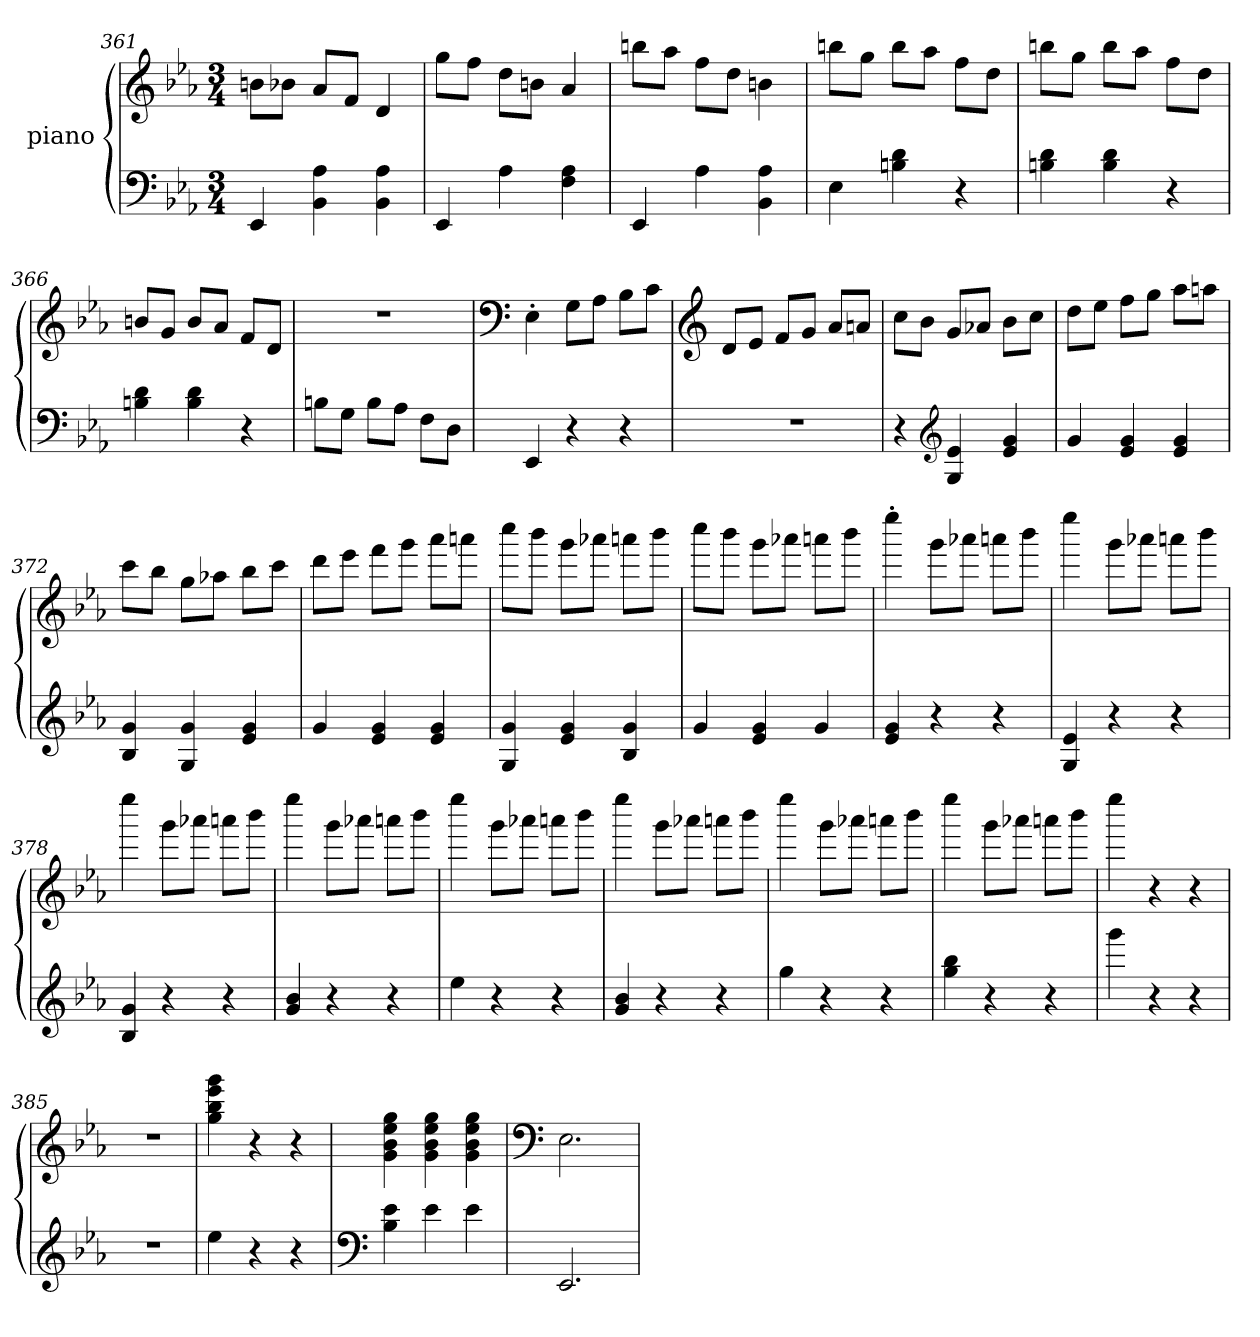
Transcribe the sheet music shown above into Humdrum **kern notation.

**kern	**kern
*part2	*part1
*staff2	*staff1
*I"piano	*I"piano
*clefF4	*clefG2
*k[b-e-a-]	*k[b-e-a-]
*M3/4	*M3/4
=361	=361
4EE-/	8bn\L
.	8b-X\J
4BB-\ 4A-\	8a-/L
.	8f/J
4BB-\ 4A-\	4d/
=362	=362
4EE-/	8gg\L
.	8ff\J
4A-\	8dd\L
.	8bn\J
4F\ 4A-\	4a-/
=363	=363
4EE-/	8bbn\L
.	8aa-\J
4A-\	8ff\L
.	8dd\J
4BB-\ 4A-\	4bn\
=364	=364
4E-\	8bbn\L
.	8gg\J
4Bn\ 4d\	8bb\L
.	8aa-\J
4r	8ff\L
.	8dd\J
=365	=365
4Bn\ 4d\	8bbn\L
.	8gg\J
4B\ 4d\	8bb\L
.	8aa-\J
4r	8ff\L
.	8dd\J
=366	=366
4Bn\ 4d\	8bn/L
.	8g/J
4B\ 4d\	8b/L
.	8a-/J
4r	8f/L
.	8d/J
=367	=367
8Bn\L	2.r
8G\J	.
8B\L	.
8A-\J	.
8F\L	.
8D\J	.
=368	=368
*	*clefF4
4EE-/	4E-'>\
4r	8G\L
.	8A-\J
4r	8B-\L
.	8c\J
=369	=369
*	*clefG2
2.r	8d/L
.	8e-/J
.	8f/L
.	8g/J
.	8a-/L
.	8an/J
=370	=370
4r	8cc\L
.	8b-\J
*clefG2	*
4G/ 4e-/	8g/L
.	8a-X/J
4e-/ 4g/	8b-\L
.	8cc\J
=371	=371
4g/	8dd\L
.	8ee-\J
4e-/ 4g/	8ff\L
.	8gg\J
4e-/ 4g/	8aa-\L
.	8aan\J
=372	=372
4B-/ 4g/	8ccc\L
.	8bb-\J
4G/ 4g/	8gg\L
.	8aa-X\J
4e-/ 4g/	8bb-\L
.	8ccc\J
=373	=373
4g/	8ddd\L
.	8eee-\J
4e-/ 4g/	8fff\L
.	8ggg\J
4e-/ 4g/	8aaa-\L
.	8aaan\J
=374	=374
4G/ 4g/	8cccc\L
.	8bbb-\J
4e-/ 4g/	8ggg\L
.	8aaa-X\J
4B-/ 4g/	8aaan\L
.	8bbb-\J
=375	=375
4g/	8cccc\L
.	8bbb-\J
4e-/ 4g/	8ggg\L
.	8aaa-X\J
4g/	8aaan\L
.	8bbb-\J
=376	=376
4e-/ 4g/	4eeee-'>\
4r	8ggg\L
.	8aaa-X\J
4r	8aaan\L
.	8bbb-\J
=377	=377
4G/ 4e-/	4eeee-\
4r	8ggg\L
.	8aaa-X\J
4r	8aaan\L
.	8bbb-\J
=378	=378
4B-/ 4g/	4eeee-\
4r	8ggg\L
.	8aaa-X\J
4r	8aaan\L
.	8bbb-\J
=379	=379
4g/ 4b-/	4eeee-\
4r	8ggg\L
.	8aaa-X\J
4r	8aaan\L
.	8bbb-\J
=380	=380
4ee-\	4eeee-\
4r	8ggg\L
.	8aaa-X\J
4r	8aaan\L
.	8bbb-\J
=381	=381
4g/ 4b-/	4eeee-\
4r	8ggg\L
.	8aaa-X\J
4r	8aaan\L
.	8bbb-\J
=382	=382
4gg\	4eeee-\
4r	8ggg\L
.	8aaa-X\J
4r	8aaan\L
.	8bbb-\J
=383	=383
4gg\ 4bb-\	4eeee-\
4r	8ggg\L
.	8aaa-X\J
4r	8aaan\L
.	8bbb-\J
=384	=384
4ggg\	4eeee-\
4r	4r
4r	4r
=385	=385
2.r	2.r
=386	=386
4ee-\	4gg\ 4bb-\ 4eee-\ 4ggg\
4r	4r
4r	4r
=387	=387
*clefF4	*
4B-\ 4e-\	4g\ 4b-\ 4ee-\ 4gg\
4e-\	4g\ 4b-\ 4ee-\ 4gg\
4e-\	4g\ 4b-\ 4ee-\ 4gg\
=388	=388
*	*clefF4
2.EE-/	2.E-\
=	=
*-	*-
